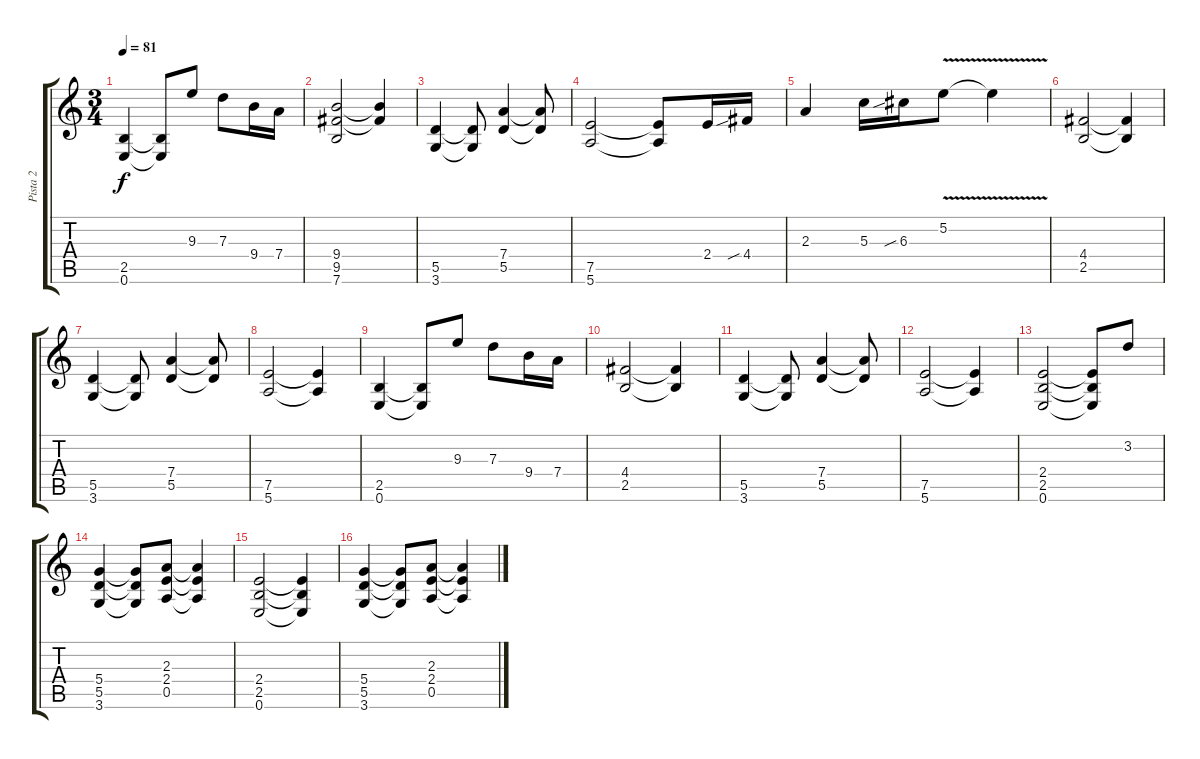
\track ("Pista 2" "Pista 2") {instrument distortionguitar}
\staff {score tabs}
\tuning (E4 B3 G3 D3 A2 E2) {hide}
\ts (3 4)
\tempo 81
\clef g2
\ks c
(2.5 0.6).4{dy f} (2.5{t} 0.6{t}).8 9.3.8 7.3.8 9.4.16 7.4.16 |
(9.4 9.5 7.6).2 (9.4{t} 9.5{t}).4 |
(5.5 3.6).4 (5.5{t} 3.6{t}).8 (7.4 5.5).4 (7.4{t} 5.5{t}).8 |
(7.5 5.6).2 (7.5{t} 5.6{t}).8 2.4.16 4.4{sib}.16 |
2.3.4 5.3.16 6.3{sib}.16 5.2{v}.8 5.2{t}.4 |
(4.4 2.5).2 (4.4{t} 2.5{t}).4 |
(5.5 3.6).4 (5.5{t} 3.6{t}).8 (7.4 5.5).4 (7.4{t} 5.5{t}).8 |
(7.5 5.6).2 (7.5{t} 5.6{t}).4 |
(2.5 0.6).4 (2.5{t} 0.6{t}).8 9.3.8 7.3.8 9.4.16 7.4.16 |
(4.4 2.5).2 (4.4{t} 2.5{t}).4 |
(5.5 3.6).4 (5.5{t} 3.6{t}).8 (7.4 5.5).4 (7.4{t} 5.5{t}).8 |
(7.5 5.6).2 (7.5{t} 5.6{t}).4 |
(2.4 2.5 0.6).2 (2.4{t} 2.5{t} 0.6{t}).8 3.2.8 |
(5.4 5.5 3.6).4 (5.4{t} 5.5{t} 3.6{t}).8 (2.3 2.4 0.5).8 (2.3{t} 2.4{t} 0.5{t}).4 |
(2.4 2.5 0.6).2 (2.4{t} 2.5{t} 0.6{t}).4 |
(5.4 5.5 3.6).4 (5.4{t} 5.5{t} 3.6{t}).8 (2.3 2.4 0.5).8 (2.3{t} 2.4{t} 0.5{t}).4
